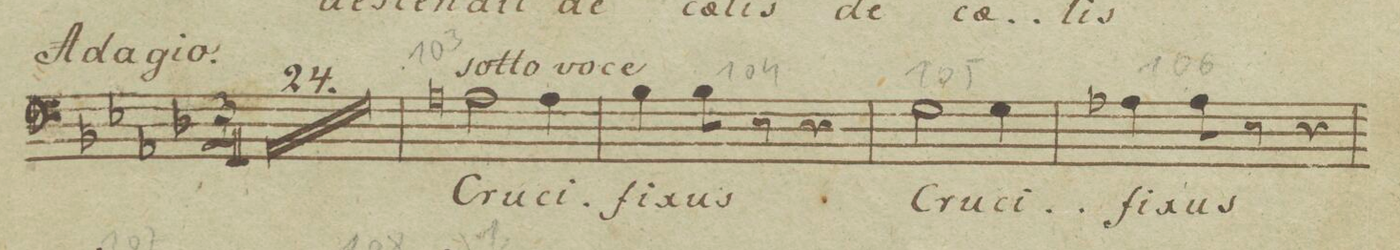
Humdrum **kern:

**kern	**text	**dynam
*I"Basso	*	*
*clefF4	*	*
*k[b-e-a-d-]	*	*
*met(c)	*	*
*M3/4	*	*
2.r	.	.
=80	=80	=80
2.r	.	.
=81	=81	=81
2.r	.	.
=82	=82	=82
2.r	.	.
=83	=83	=83
2.r	.	.
=84	=84	=84
2.r	.	.
=85	=85	=85
2.r	.	.
=86	=86	=86
2.r	.	.
=87	=87	=87
2.r	.	.
=88	=88	=88
2.r	.	.
=89	=89	=89
2.r	.	.
=90	=90	=90
2.r	.	.
=91	=91	=91
2.r	.	.
=92	=92	=92
2.r	.	.
=93	=93	=93
2.r	.	.
=94	=94	=94
2.r	.	.
=95	=95	=95
2.r	.	.
=96	=96	=96
2.r	.	.
=97	=97	=97
2.r	.	.
=98	=98	=98
2.r	.	.
=99	=99	=99
2.r	.	.
=100	=100	=100
2.r	.	.
=101	=101	=101
2.r	.	.
=102	=102	=102
2.r	.	.
=103	=103	=103
2An\	Cru-	.
4A\	-ci-	.
=104	=104	=104
4B-\	-fix-	.
8B-\	-us	.
8r	.	.
4r	.	.
=105	=105	=105
2G\	Cru-	.
4G\	-ci-	.
=106	=106	=106
4A-X\	-fix-	.
8A-\	-us	.
8r	.	.
4r	.	.
=107	=107	=107
*-	*-	*-
